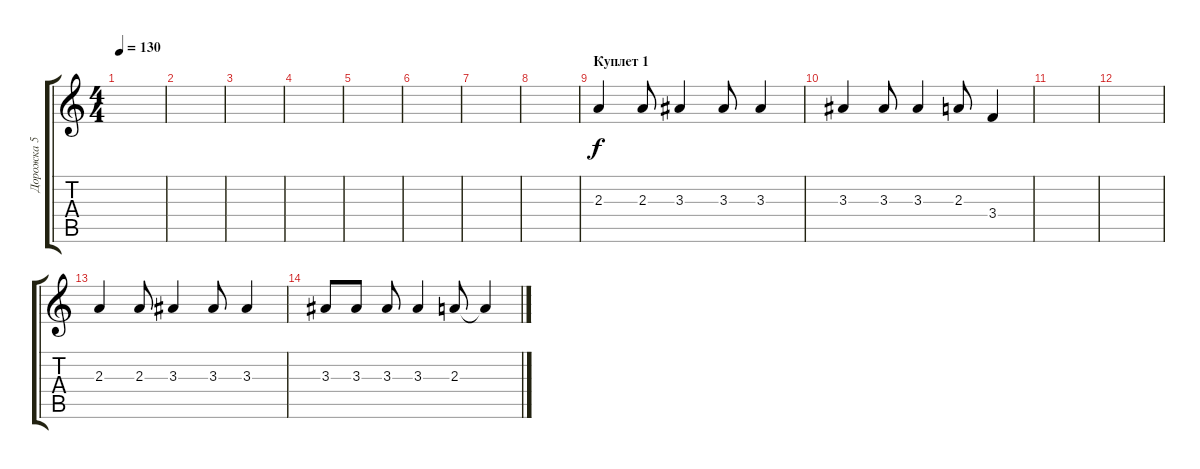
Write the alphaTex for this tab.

\track ("Дорожка 5" "Дорожка 5") {instrument distortionguitar}
\staff {score tabs}
\tuning (E4 B3 G3 D3 A2 E2) {hide}
\ts (4 4)
\tempo 130
\clef g2
\ks c
|
|
|
|
|
|
|
|
\section ("" "Куплет 1")
2.3.4 2.3.8 3.3.4 3.3.8 3.3.4 |
3.3.4 3.3.8 3.3.4 2.3.8 3.4.4 |
|
|
2.3.4 2.3.8 3.3.4 3.3.8 3.3.4 |
3.3.8 3.3.8 3.3.8 3.3.4 2.3.8 2.3{t}.4
